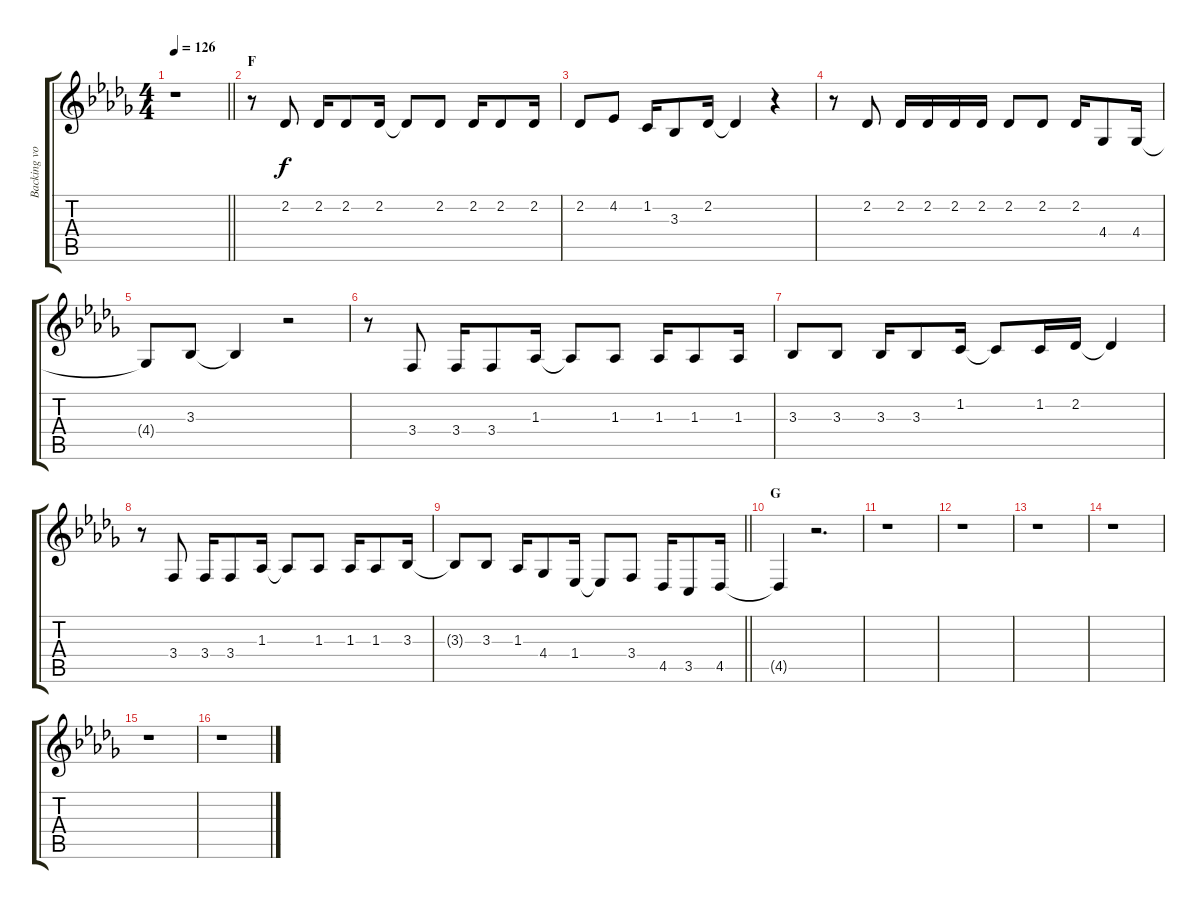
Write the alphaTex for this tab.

\track ("Backing vocals" "Backing vo") {instrument tenorsax}
\staff {score tabs}
\tuning (E4 B3 G3 D3 A2 E2) {hide}
\ts (4 4)
\tempo 126
\clef g2
\barLineRight lightlight
\ks db
r.1{dy f} |
\section ("" "F")
r.8 2.2.8 2.2.16 2.2.8 2.2.16 2.2{t}.8 2.2.8 2.2.16 2.2.8 2.2.16 |
2.2.8 4.2.8 1.2.16 3.3.8 2.2.16 2.2{t}.4 r.4 |
r.8 2.2.8 2.2.16 2.2.16 2.2.16 2.2.16 2.2.8 2.2.8 2.2.16 4.4.8 4.4.16 |
4.4{t}.8 3.3.8 3.3{t}.4 r.2 |
r.8 3.4.8 3.4.16 3.4.8 1.3.16 1.3{t}.8 1.3.8 1.3.16 1.3.8 1.3.16 |
3.3.8 3.3.8 3.3.16 3.3.8 1.2.16 1.2{t}.8 1.2.16 2.2.16 2.2{t}.4 |
r.8 3.4.8 3.4.16 3.4.8 1.3.16 1.3{t}.8 1.3.8 1.3.16 1.3.8 3.3.16 |
\barLineRight lightlight
3.3{t}.8 3.3.8 1.3.16 4.4.8 1.4.16 1.4{t}.8 3.4.8 4.5.16 3.5.8 4.5.16 |
\section ("" "G")
4.5{t}.4 r.2{d} |
r.1 |
r.1 |
r.1 |
r.1 |
r.1 |
r.1
